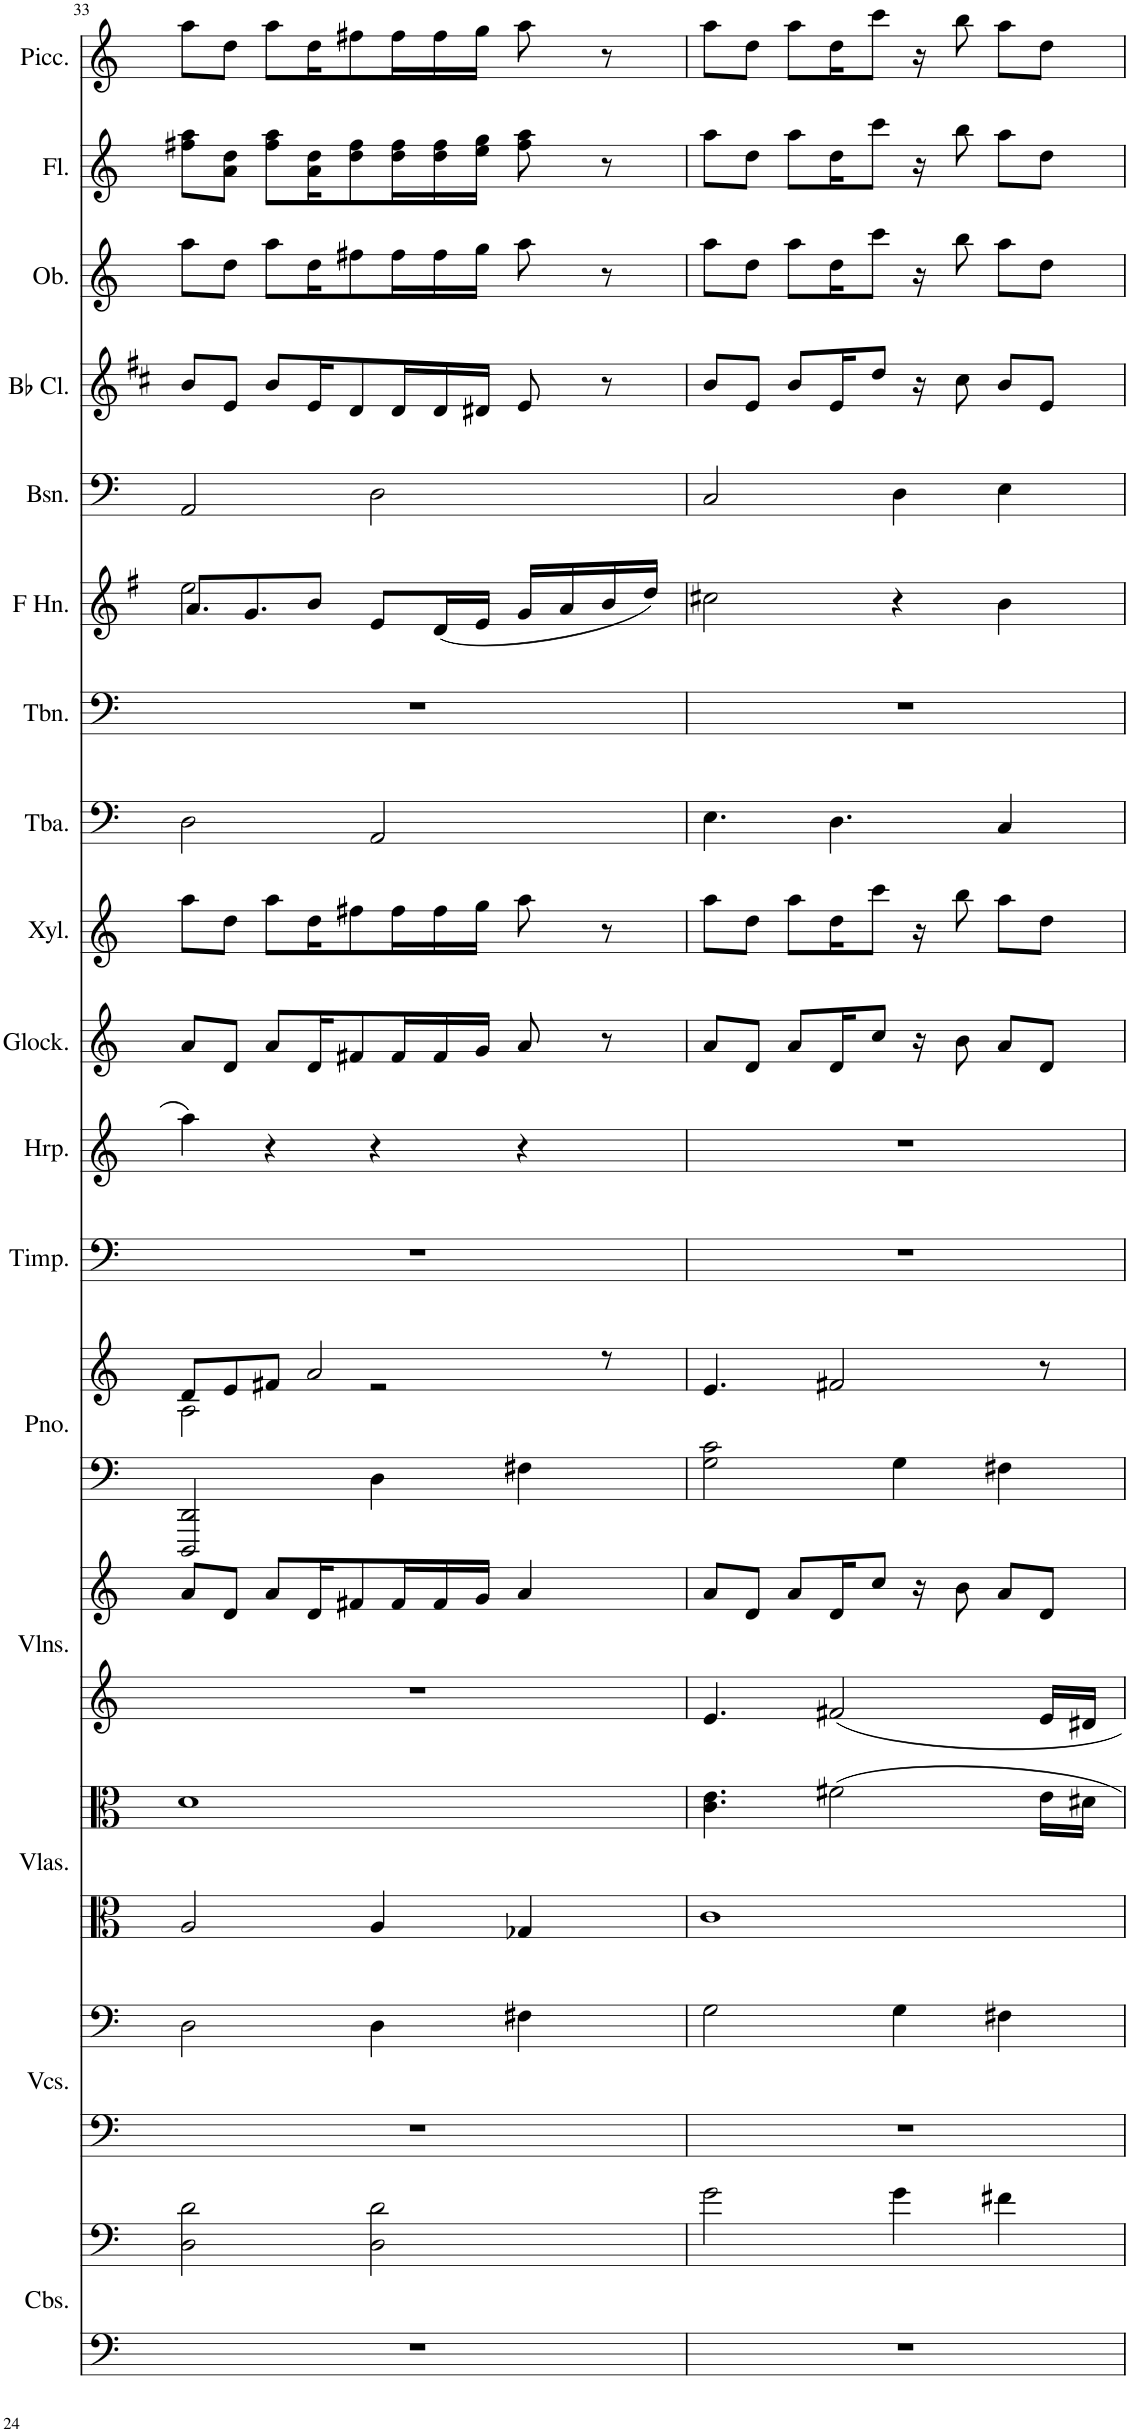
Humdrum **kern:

**kern	**kern	**kern	**kern	**kern	**kern	**kern	**kern	**kern	**kern	**kern	**kern	**kern	**kern	**kern	**kern	**kern	**kern	**kern	**kern	**kern	**kern
*part17	*part17	*part16	*part16	*part15	*part15	*part14	*part14	*part13	*part13	*part12	*part11	*part10	*part9	*part8	*part7	*part6	*part5	*part4	*part3	*part2	*part1
*staff22	*staff21	*staff20	*staff19	*staff18	*staff17	*staff16	*staff15	*staff14	*staff13	*staff12	*staff11	*staff10	*staff9	*staff8	*staff7	*staff6	*staff5	*staff4	*staff3	*staff2	*staff1
*I"Contrabasses	*	*I"Violoncellos	*	*I"Violas	*	*I"Violins	*	*I"Piano	*	*I"Timpani	*I"Harp	*I"Glockenspiel	*I"Xylophone	*I"Tuba	*I"Trombone	*I"Horn in F	*I"Bassoon	*I"Bb Clarinet	*I"Oboe	*I"Flute	*I"Piccolo
*I'Cbs.	*	*I'Vcs.	*	*I'Vlas.	*	*I'Vlns.	*	*I'Pno.	*	*I'Timp.	*I'Hrp.	*I'Glock.	*I'Xyl.	*I'Tba.	*I'Tbn.	*	*I'Bsn.	*I'Bb Cl.	*I'Ob.	*I'Fl.	*I'Picc.
!!LO:PB:g=z
*clefF4	*clefF4	*clefF4	*clefF4	*clefC3	*clefC3	*clefG2	*clefG2	*clefF4	*clefG2	*clefF4	*clefG2	*clefG2	*clefG2	*clefF4	*clefF4	*clefG2	*clefF4	*clefG2	*clefG2	*clefG2	*clefG2
*Trd7c12	*Trd7c12	*	*	*	*	*	*	*	*	*	*	*Trd-14c-24	*Trd-7c-12	*	*	*Trd4c7	*	*Trd1c2	*	*	*Trd-7c-12
*k[]	*k[]	*k[]	*k[]	*k[]	*k[]	*k[]	*k[]	*k[]	*k[]	*k[]	*k[]	*k[]	*k[]	*k[]	*k[]	*k[f#]	*k[]	*k[f#c#]	*k[]	*k[]	*k[]
*M4/4	*M4/4	*M4/4	*M4/4	*M4/4	*M4/4	*M4/4	*M4/4	*M4/4	*M4/4	*M4/4	*M4/4	*M4/4	*M4/4	*M4/4	*M4/4	*M4/4	*M4/4	*M4/4	*M4/4	*M4/4	*M4/4
=33	=33	=33	=33	=33	=33	=33	=33	=33	=33	=33	=33	=33	=33	=33	=33	=33	=33	=33	=33	=33	=33
*	*	*	*	*	*	*	*	*	*^	*	*	*	*	*	*	*^	*	*	*	*	*
1r	2D\ 2d\	1r	2D\	2A/	1d	1r	8a/L	2DDD/ 2DD/	8d/L	2A\	1r	4aa\	8a/L	8aa\L	2D\	1r	8.a/L	2ee\	2AA/	8b/L	8aa\L	8ff#X\ 8aa\L	8aa\L
.	.	.	.	.	.	.	8d/J	.	8e/	.	.	.	8d/J	8dd\J	.	.	.	.	.	8e/J	8dd\J	8a\ 8dd\J	8dd\J
.	.	.	.	.	.	.	.	.	.	.	.	.	.	.	.	.	8.g/	.	.	.	.	.	.
.	.	.	.	.	.	.	8a/L	.	8f#X/J	.	.	4r	8a/L	8aa\L	.	.	.	.	.	8b/L	8aa\L	8ff#\ 8aa\L	8aa\L
.	.	.	.	.	.	.	16d/K	.	2a/	.	.	.	16d/K	16dd\K	.	.	8b/J	.	.	16e/K	16dd\K	16a\ 16dd\K	16dd\K
.	.	.	.	.	.	.	8f#X/	.	.	.	.	.	8f#X/	8ff#X\	.	.	.	.	.	8d/	8ff#X\	8dd\ 8ff#\	8ff#X\
.	2D\ 2d\	.	4D\	4A/	.	.	.	4D\	.	2r	.	4r	.	.	2AA/	.	8e/L	2ryy	2D\	.	.	.	.
.	.	.	.	.	.	.	16f#/L	.	.	.	.	.	16f#/L	16ff#\L	.	.	.	.	.	16d/L	16ff#\L	16dd\ 16ff#\L	16ff#\L
.	.	.	.	.	.	.	16f#/	.	.	.	.	.	16f#/	16ff#\	.	.	(16d/L	.	.	16d/	16ff#\	16dd\ 16ff#\	16ff#\
.	.	.	.	.	.	.	16g/JJ	.	.	.	.	.	16g/JJ	16gg\JJ	.	.	16e/JJ	.	.	16d#X/JJ	16gg\JJ	16ee\ 16gg\JJ	16gg\JJ
.	.	.	4F#X\	4G-X/	.	.	4a/	4F#X\	.	.	.	4r	8a/	8aa\	.	.	16g/LL	.	.	8e/	8aa\	8ff#\ 8aa\	8aa\
.	.	.	.	.	.	.	.	.	.	.	.	.	.	.	.	.	16a/	.	.	.	.	.	.
.	.	.	.	.	.	.	.	.	8r	.	.	.	8r	8r	.	.	16b/	.	.	8r	8r	8r	8r
.	.	.	.	.	.	.	.	.	.	.	.	.	.	.	.	.	16dd/JJ)	.	.	.	.	.	.
*	*	*	*	*	*	*	*	*	*v	*v	*	*	*	*	*	*	*v	*v	*	*	*	*	*
=34	=34	=34	=34	=34	=34	=34	=34	=34	=34	=34	=34	=34	=34	=34	=34	=34	=34	=34	=34	=34	=34
1r	2g\	1r	2G\	1c	4.c\ 4.e\	4.e/	8a/L	2G\ 2c\	4.e/	1r	1r	8a/L	8aa\L	4.E\	1r	2cc#X\	2C/	8b/L	8aa\L	8aa\L	8aa\L
.	.	.	.	.	.	.	8d/J	.	.	.	.	8d/J	8dd\J	.	.	.	.	8e/J	8dd\J	8dd\J	8dd\J
.	.	.	.	.	.	.	8a/L	.	.	.	.	8a/L	8aa\L	.	.	.	.	8b/L	8aa\L	8aa\L	8aa\L
.	.	.	.	.	2f#X\	2f#X/	16d/K	.	2f#X/	.	.	16d/K	16dd\K	4.D\	.	.	.	16e/K	16dd\K	16dd\K	16dd\K
.	.	.	.	.	.	.	8cc/J	.	.	.	.	8cc/J	8ccc\J	.	.	.	.	8dd/J	8ccc\J	8ccc\J	8ccc\J
.	4g\	.	4G\	.	.	.	.	4G\	.	.	.	.	.	.	.	4r	4D\	.	.	.	.
.	.	.	.	.	.	.	16r	.	.	.	.	16r	16r	.	.	.	.	16r	16r	16r	16r
.	.	.	.	.	.	.	8b\	.	.	.	.	8b\	8bb\	.	.	.	.	8cc#\	8bb\	8bb\	8bb\
.	4f#X\	.	4F#X\	.	.	.	8a/L	4F#X\	.	.	.	8a/L	8aa\L	4C/	.	4b\	4E\	8b/L	8aa\L	8aa\L	8aa\L
.	.	.	.	.	16e\LL	16e/LL	8d/J	.	8r	.	.	8d/J	8dd\J	.	.	.	.	8e/J	8dd\J	8dd\J	8dd\J
.	.	.	.	.	16d#X\JJ	16d#X/JJ	.	.	.	.	.	.	.	.	.	.	.	.	.	.	.
=	=	=	=	=	=	=	=	=	=	=	=	=	=	=	=	=	=	=	=	=	=
*-	*-	*-	*-	*-	*-	*-	*-	*-	*-	*-	*-	*-	*-	*-	*-	*-	*-	*-	*-	*-	*-
